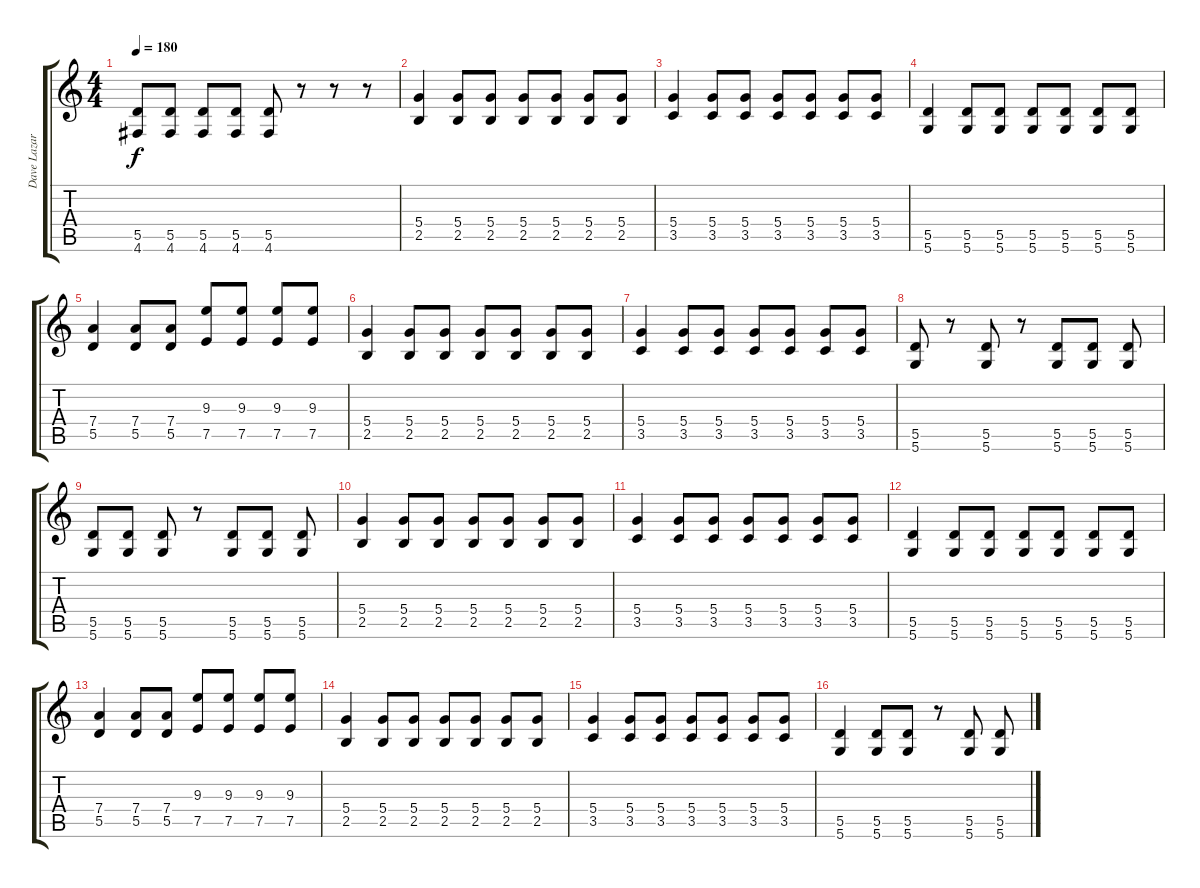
\track ("Dave Lazar (Guitar )" "Dave Lazar") {instrument distortionguitar}
\staff {score tabs}
\tuning (E4 B3 G3 D3 A2 D2) {hide}
\ts (4 4)
\tempo 180
\clef g2
\ks c
(5.5 4.6).8{dy f} (5.5 4.6).8 (5.5 4.6).8 (5.5 4.6).8 (5.5 4.6).8 r.8 r.8 r.8 |
(5.4 2.5).4 (5.4 2.5).8 (5.4 2.5).8 (5.4 2.5).8 (5.4 2.5).8 (5.4 2.5).8 (5.4 2.5).8 |
(5.4 3.5).4 (5.4 3.5).8 (5.4 3.5).8 (5.4 3.5).8 (5.4 3.5).8 (5.4 3.5).8 (5.4 3.5).8 |
(5.5 5.6).4 (5.5 5.6).8 (5.5 5.6).8 (5.5 5.6).8 (5.5 5.6).8 (5.5 5.6).8 (5.5 5.6).8 |
(7.4 5.5).4 (7.4 5.5).8 (7.4 5.5).8 (9.3 7.5).8 (9.3 7.5).8 (9.3 7.5).8 (9.3 7.5).8 |
(5.4 2.5).4 (5.4 2.5).8 (5.4 2.5).8 (5.4 2.5).8 (5.4 2.5).8 (5.4 2.5).8 (5.4 2.5).8 |
(5.4 3.5).4 (5.4 3.5).8 (5.4 3.5).8 (5.4 3.5).8 (5.4 3.5).8 (5.4 3.5).8 (5.4 3.5).8 |
(5.5 5.6).8 r.8 (5.5 5.6).8 r.8 (5.5 5.6).8 (5.5 5.6).8 (5.5 5.6).8 |
(5.5 5.6).8 (5.5 5.6).8 (5.5 5.6).8 r.8 (5.5 5.6).8 (5.5 5.6).8 (5.5 5.6).8 |
(5.4 2.5).4 (5.4 2.5).8 (5.4 2.5).8 (5.4 2.5).8 (5.4 2.5).8 (5.4 2.5).8 (5.4 2.5).8 |
(5.4 3.5).4 (5.4 3.5).8 (5.4 3.5).8 (5.4 3.5).8 (5.4 3.5).8 (5.4 3.5).8 (5.4 3.5).8 |
(5.5 5.6).4 (5.5 5.6).8 (5.5 5.6).8 (5.5 5.6).8 (5.5 5.6).8 (5.5 5.6).8 (5.5 5.6).8 |
(7.4 5.5).4 (7.4 5.5).8 (7.4 5.5).8 (9.3 7.5).8 (9.3 7.5).8 (9.3 7.5).8 (9.3 7.5).8 |
(5.4 2.5).4 (5.4 2.5).8 (5.4 2.5).8 (5.4 2.5).8 (5.4 2.5).8 (5.4 2.5).8 (5.4 2.5).8 |
(5.4 3.5).4 (5.4 3.5).8 (5.4 3.5).8 (5.4 3.5).8 (5.4 3.5).8 (5.4 3.5).8 (5.4 3.5).8 |
(5.5 5.6).4 (5.5 5.6).8 (5.5 5.6).8 r.8 (5.5 5.6).8 (5.5 5.6).8
